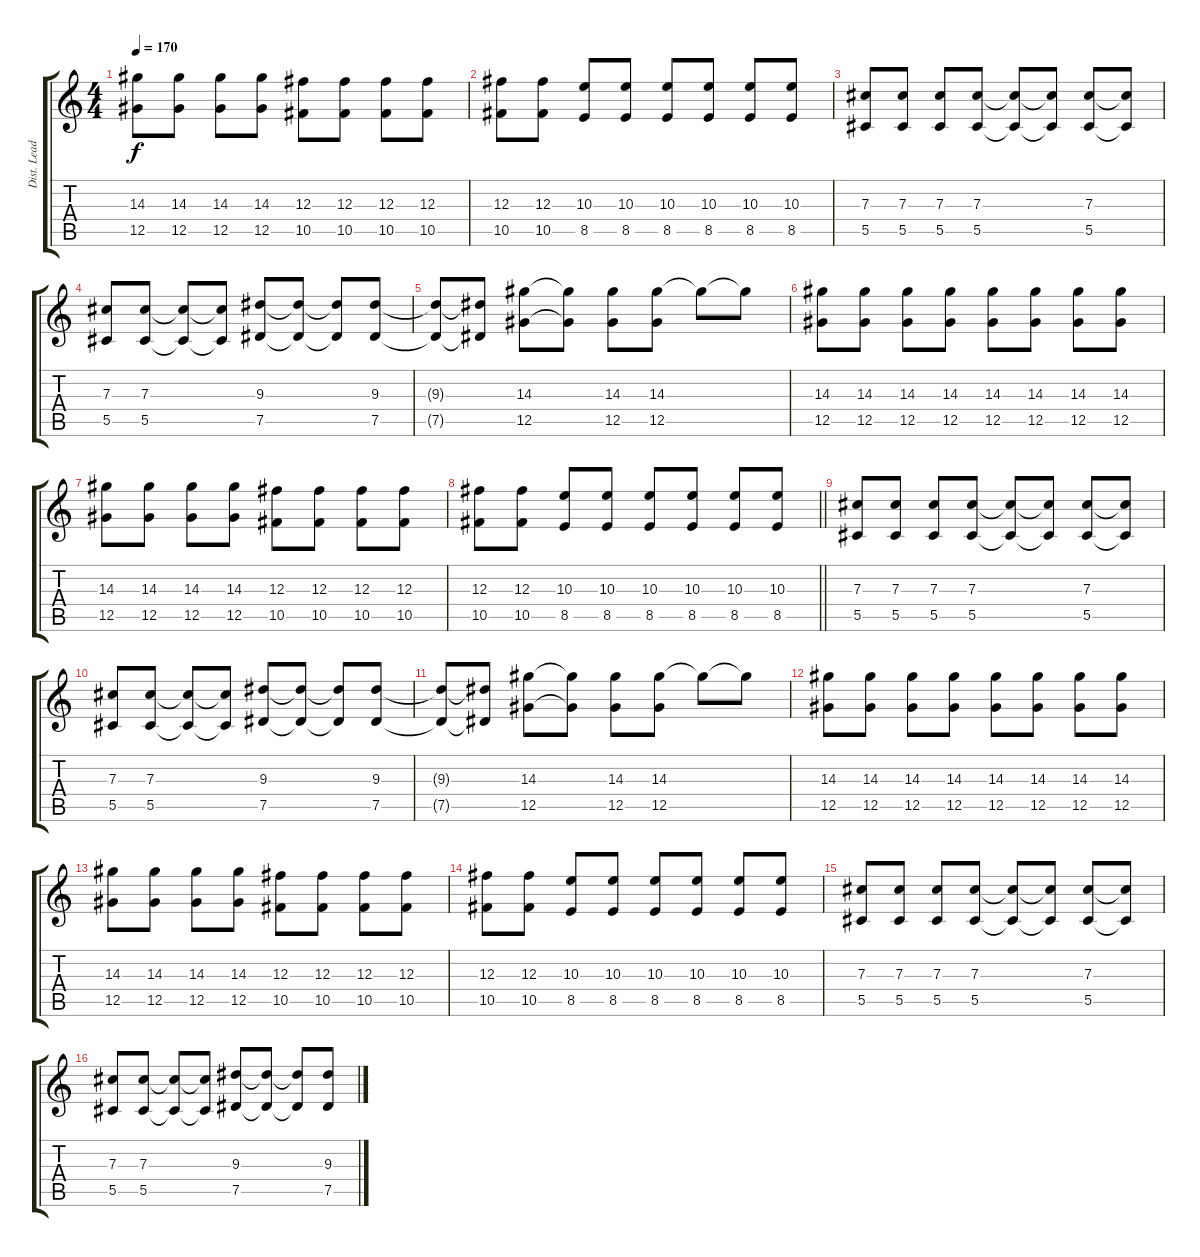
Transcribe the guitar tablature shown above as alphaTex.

\track ("Dist. Lead Guitar" "Dist. Lead") {instrument distortionguitar}
\staff {score tabs}
\tuning (Eb4 Bb3 Gb3 Db3 Ab2 Db2) {hide}
\ts (4 4)
\tempo 170
\clef g2
\ks c
(14.3 12.5).8{dy f} (14.3 12.5).8 (14.3 12.5).8 (14.3 12.5).8 (12.3 10.5).8 (12.3 10.5).8 (12.3 10.5).8 (12.3 10.5).8 |
(12.3 10.5).8 (12.3 10.5).8 (10.3 8.5).8 (10.3 8.5).8 (10.3 8.5).8 (10.3 8.5).8 (10.3 8.5).8 (10.3 8.5).8 |
(7.3 5.5).8 (7.3 5.5).8 (7.3 5.5).8 (7.3 5.5).8 (7.3{t} 5.5{t}).8 (7.3{t} 5.5{t}).8 (7.3 5.5).8 (7.3{t} 5.5{t}).8 |
(7.3 5.5).8 (7.3 5.5).8 (7.3{t} 5.5{t}).8 (7.3{t} 5.5{t}).8 (9.3 7.5).8 (9.3{t} 7.5{t}).8 (9.3{t} 7.5{t}).8 (9.3 7.5).8 |
(9.3{t} 7.5{t}).8 (9.3{t} 7.5{t}).8 (14.3 12.5).8 (14.3{t} 12.5{t}).8 (14.3 12.5).8 (14.3 12.5).8 14.3{t}.8 14.3{t}.8 |
(14.3 12.5).8 (14.3 12.5).8 (14.3 12.5).8 (14.3 12.5).8 (14.3 12.5).8 (14.3 12.5).8 (14.3 12.5).8 (14.3 12.5).8 |
(14.3 12.5).8 (14.3 12.5).8 (14.3 12.5).8 (14.3 12.5).8 (12.3 10.5).8 (12.3 10.5).8 (12.3 10.5).8 (12.3 10.5).8 |
\barLineRight lightlight
(12.3 10.5).8 (12.3 10.5).8 (10.3 8.5).8 (10.3 8.5).8 (10.3 8.5).8 (10.3 8.5).8 (10.3 8.5).8 (10.3 8.5).8 |
(7.3 5.5).8 (7.3 5.5).8 (7.3 5.5).8 (7.3 5.5).8 (7.3{t} 5.5{t}).8 (7.3{t} 5.5{t}).8 (7.3 5.5).8 (7.3{t} 5.5{t}).8 |
(7.3 5.5).8 (7.3 5.5).8 (7.3{t} 5.5{t}).8 (7.3{t} 5.5{t}).8 (9.3 7.5).8 (9.3{t} 7.5{t}).8 (9.3{t} 7.5{t}).8 (9.3 7.5).8 |
(9.3{t} 7.5{t}).8 (9.3{t} 7.5{t}).8 (14.3 12.5).8 (14.3{t} 12.5{t}).8 (14.3 12.5).8 (14.3 12.5).8 14.3{t}.8 14.3{t}.8 |
(14.3 12.5).8 (14.3 12.5).8 (14.3 12.5).8 (14.3 12.5).8 (14.3 12.5).8 (14.3 12.5).8 (14.3 12.5).8 (14.3 12.5).8 |
(14.3 12.5).8 (14.3 12.5).8 (14.3 12.5).8 (14.3 12.5).8 (12.3 10.5).8 (12.3 10.5).8 (12.3 10.5).8 (12.3 10.5).8 |
(12.3 10.5).8 (12.3 10.5).8 (10.3 8.5).8 (10.3 8.5).8 (10.3 8.5).8 (10.3 8.5).8 (10.3 8.5).8 (10.3 8.5).8 |
(7.3 5.5).8 (7.3 5.5).8 (7.3 5.5).8 (7.3 5.5).8 (7.3{t} 5.5{t}).8 (7.3{t} 5.5{t}).8 (7.3 5.5).8 (7.3{t} 5.5{t}).8 |
(7.3 5.5).8 (7.3 5.5).8 (7.3{t} 5.5{t}).8 (7.3{t} 5.5{t}).8 (9.3 7.5).8 (9.3{t} 7.5{t}).8 (9.3{t} 7.5{t}).8 (9.3 7.5).8
